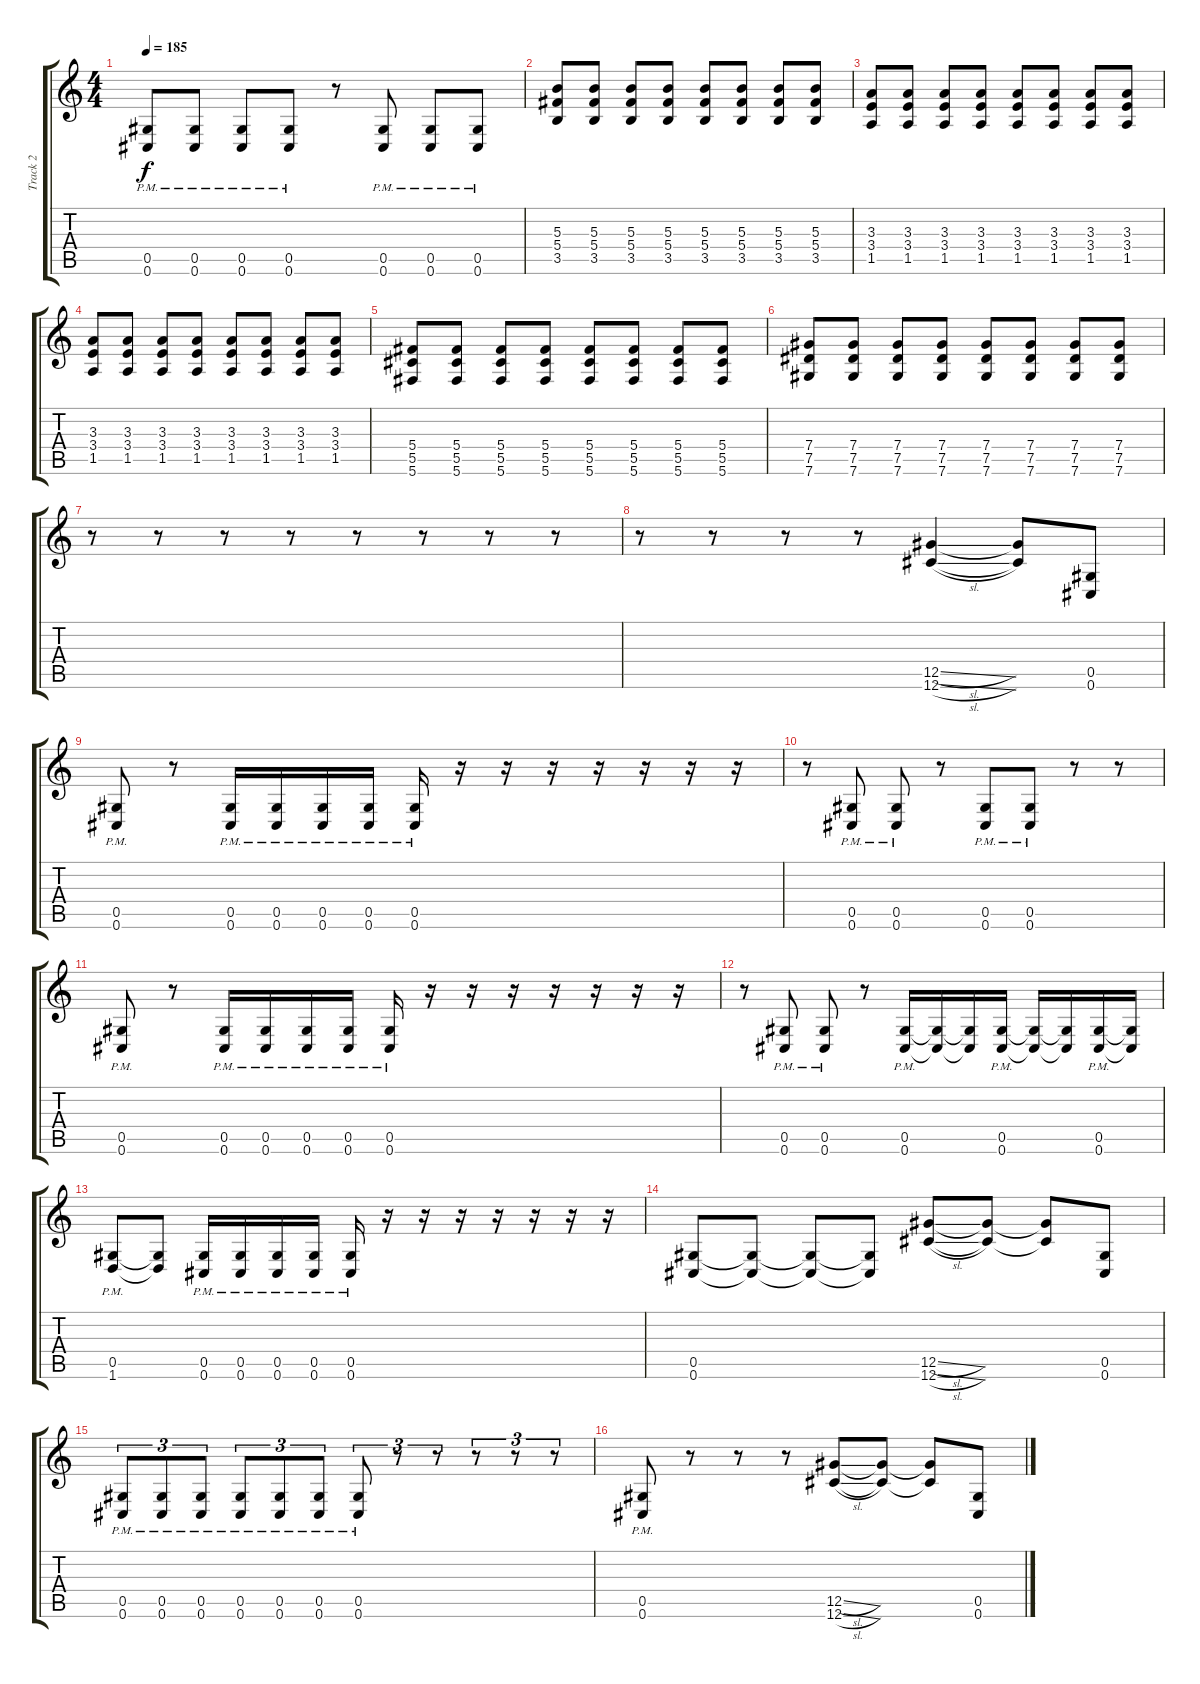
\track ("Track 2" "Track 2") {instrument distortionguitar}
\staff {score tabs}
\tuning (Eb4 Bb3 Gb3 Db3 Ab2 Db2) {hide}
\ts (4 4)
\tempo 185
\clef g2
\ks c
(0.5{pm} 0.6{pm}).8{dy f} (0.5{pm} 0.6{pm}).8 (0.5{pm} 0.6{pm}).8 (0.5{pm} 0.6{pm}).8 r.8 (0.5{pm} 0.6{pm}).8 (0.5{pm} 0.6{pm}).8 (0.5{pm} 0.6{pm}).8 |
(5.3 5.4 3.5).8 (5.3 5.4 3.5).8 (5.3 5.4 3.5).8 (5.3 5.4 3.5).8 (5.3 5.4 3.5).8 (5.3 5.4 3.5).8 (5.3 5.4 3.5).8 (5.3 5.4 3.5).8 |
(3.3 3.4 1.5).8 (3.3 3.4 1.5).8 (3.3 3.4 1.5).8 (3.3 3.4 1.5).8 (3.3 3.4 1.5).8 (3.3 3.4 1.5).8 (3.3 3.4 1.5).8 (3.3 3.4 1.5).8 |
(3.3 3.4 1.5).8 (3.3 3.4 1.5).8 (3.3 3.4 1.5).8 (3.3 3.4 1.5).8 (3.3 3.4 1.5).8 (3.3 3.4 1.5).8 (3.3 3.4 1.5).8 (3.3 3.4 1.5).8 |
(5.4 5.5 5.6).8 (5.4 5.5 5.6).8 (5.4 5.5 5.6).8 (5.4 5.5 5.6).8 (5.4 5.5 5.6).8 (5.4 5.5 5.6).8 (5.4 5.5 5.6).8 (5.4 5.5 5.6).8 |
(7.4 7.5 7.6).8 (7.4 7.5 7.6).8 (7.4 7.5 7.6).8 (7.4 7.5 7.6).8 (7.4 7.5 7.6).8 (7.4 7.5 7.6).8 (7.4 7.5 7.6).8 (7.4 7.5 7.6).8 |
r.8 r.8 r.8 r.8 r.8 r.8 r.8 r.8 |
r.8 r.8 r.8 r.8 (12.5{sl} 12.6{sl}).4 (12.5{t} 12.6{t}).8 (0.5 0.6).8 |
(0.5{pm} 0.6{pm}).8 r.8 (0.5{pm} 0.6{pm}).16 (0.5{pm} 0.6{pm}).16 (0.5{pm} 0.6{pm}).16 (0.5{pm} 0.6{pm}).16 (0.5{pm} 0.6{pm}).16 r.16 r.16 r.16 r.16 r.16 r.16 r.16 |
r.8 (0.5{pm} 0.6{pm}).8 (0.5{pm} 0.6{pm}).8 r.8 (0.5{pm} 0.6{pm}).8 (0.5{pm} 0.6{pm}).8 r.8 r.8 |
(0.5{pm} 0.6{pm}).8 r.8 (0.5{pm} 0.6{pm}).16 (0.5{pm} 0.6{pm}).16 (0.5{pm} 0.6{pm}).16 (0.5{pm} 0.6{pm}).16 (0.5{pm} 0.6{pm}).16 r.16 r.16 r.16 r.16 r.16 r.16 r.16 |
r.8 (0.5{pm} 0.6{pm}).8 (0.5{pm} 0.6{pm}).8 r.8 (0.5{pm} 0.6{pm}).16 (0.5{t} 0.6{t}).16 (0.5{t} 0.6{t}).16 (0.5{pm} 0.6{pm}).16 (0.5{t} 0.6{t}).16 (0.5{t} 0.6{t}).16 (0.5{pm} 0.6{pm}).16 (0.5{t} 0.6{t}).16 |
(0.5{pm} 1.6{pm}).8 (0.5{t} 1.6{t}).8 (0.5{pm} 0.6{pm}).16 (0.5{pm} 0.6{pm}).16 (0.5{pm} 0.6{pm}).16 (0.5{pm} 0.6{pm}).16 (0.5{pm} 0.6{pm}).16 r.16 r.16 r.16 r.16 r.16{volume 0} r.16 r.16 |
(0.5 0.6).8{volume 13} (0.5{t} 0.6{t}).8 (0.5{t} 0.6{t}).8 (0.5{t} 0.6{t}).8 (12.5{sl} 12.6{sl}).8 (12.5{t} 12.6{t}).8 (12.5{t} 12.6{t}).8 (0.5 0.6).8 |
(0.5{pm} 0.6{pm}).8{tu (3 2)} (0.5{pm} 0.6{pm}).8{tu (3 2)} (0.5{pm} 0.6{pm}).8{tu (3 2)} (0.5{pm} 0.6{pm}).8{tu (3 2)} (0.5{pm} 0.6{pm}).8{tu (3 2)} (0.5{pm} 0.6{pm}).8{tu (3 2)} (0.5{pm} 0.6{pm}).8{tu (3 2)} r.8{tu (3 2)} r.8{tu (3 2)} r.8{tu (3 2)} r.8{tu (3 2)} r.8{tu (3 2)} |
(0.5{pm} 0.6{pm}).8 r.8 r.8 r.8 (12.5{sl} 12.6{sl}).8 (12.5{t} 12.6{t}).8 (12.5{t} 12.6{t}).8 (0.5 0.6).8
